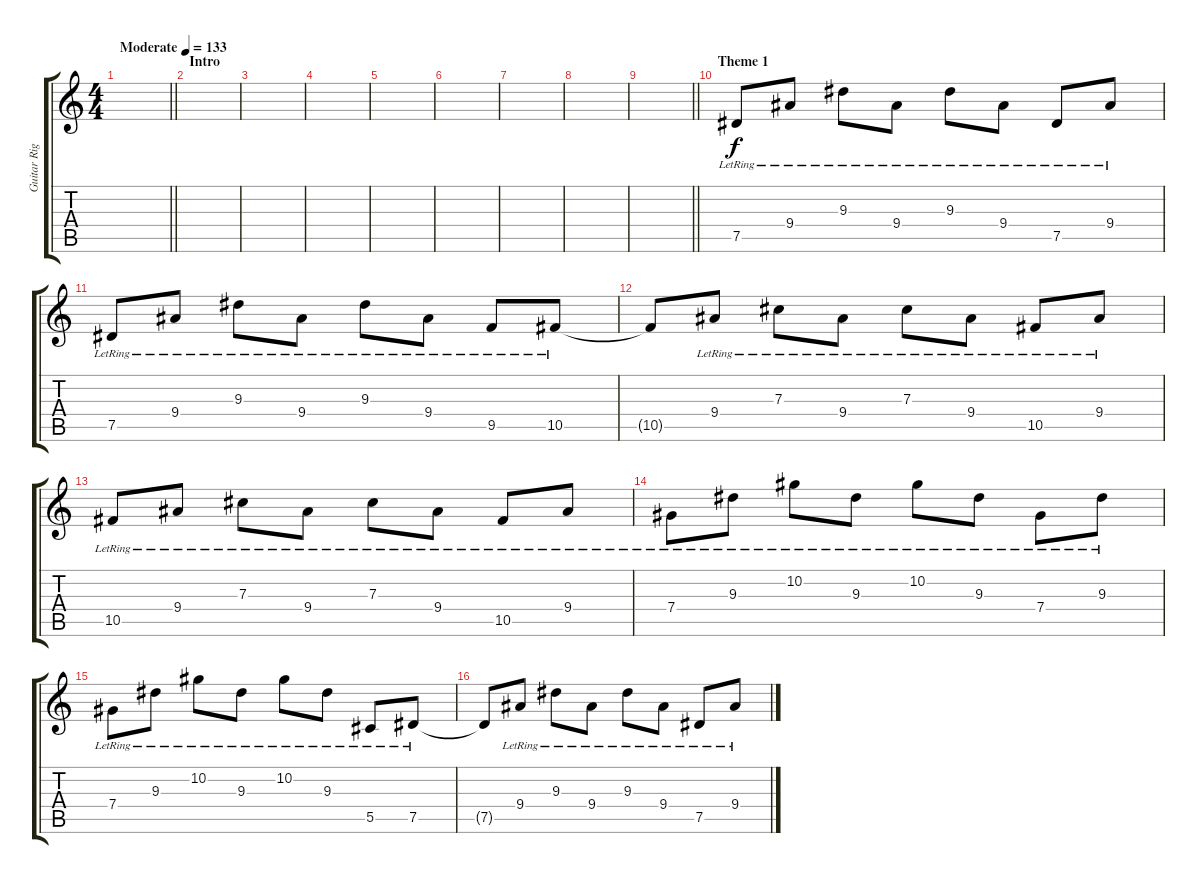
\track ("Guitar Right" "Guitar Rig") {instrument acousticguitarsteel}
\staff {score tabs}
\tuning (Eb4 Bb3 Gb3 Db3 Ab2 Eb2) {hide}
\ts (4 4)
\tempo (133 "Moderate")
\clef g2
\barLineRight lightlight
\ks c
|
\section ("" "Intro")
|
|
|
|
|
|
|
\barLineRight lightlight
|
\section ("" "Theme 1")
7.5{lr}.8 9.4{lr}.8 9.3{lr}.8 9.4{lr}.8 9.3{lr}.8 9.4{lr}.8 7.5{lr}.8 9.4{lr}.8 |
7.5{lr}.8 9.4{lr}.8 9.3{lr}.8 9.4{lr}.8 9.3{lr}.8 9.4{lr}.8 9.5{lr}.8 10.5{lr}.8 |
10.5{t}.8 9.4{lr}.8 7.3{lr}.8 9.4{lr}.8 7.3{lr}.8 9.4{lr}.8 10.5{lr}.8 9.4{lr}.8 |
10.5{lr}.8 9.4{lr}.8 7.3{lr}.8 9.4{lr}.8 7.3{lr}.8 9.4{lr}.8 10.5{lr}.8 9.4{lr}.8 |
7.4{lr}.8 9.3{lr}.8 10.2{lr}.8 9.3{lr}.8 10.2{lr}.8 9.3{lr}.8 7.4{lr}.8 9.3{lr}.8 |
7.4{lr}.8 9.3{lr}.8 10.2{lr}.8 9.3{lr}.8 10.2{lr}.8 9.3{lr}.8 5.5{lr}.8 7.5{lr}.8 |
7.5{t}.8 9.4{lr}.8 9.3{lr}.8 9.4{lr}.8 9.3{lr}.8 9.4{lr}.8 7.5{lr}.8 9.4{lr}.8
